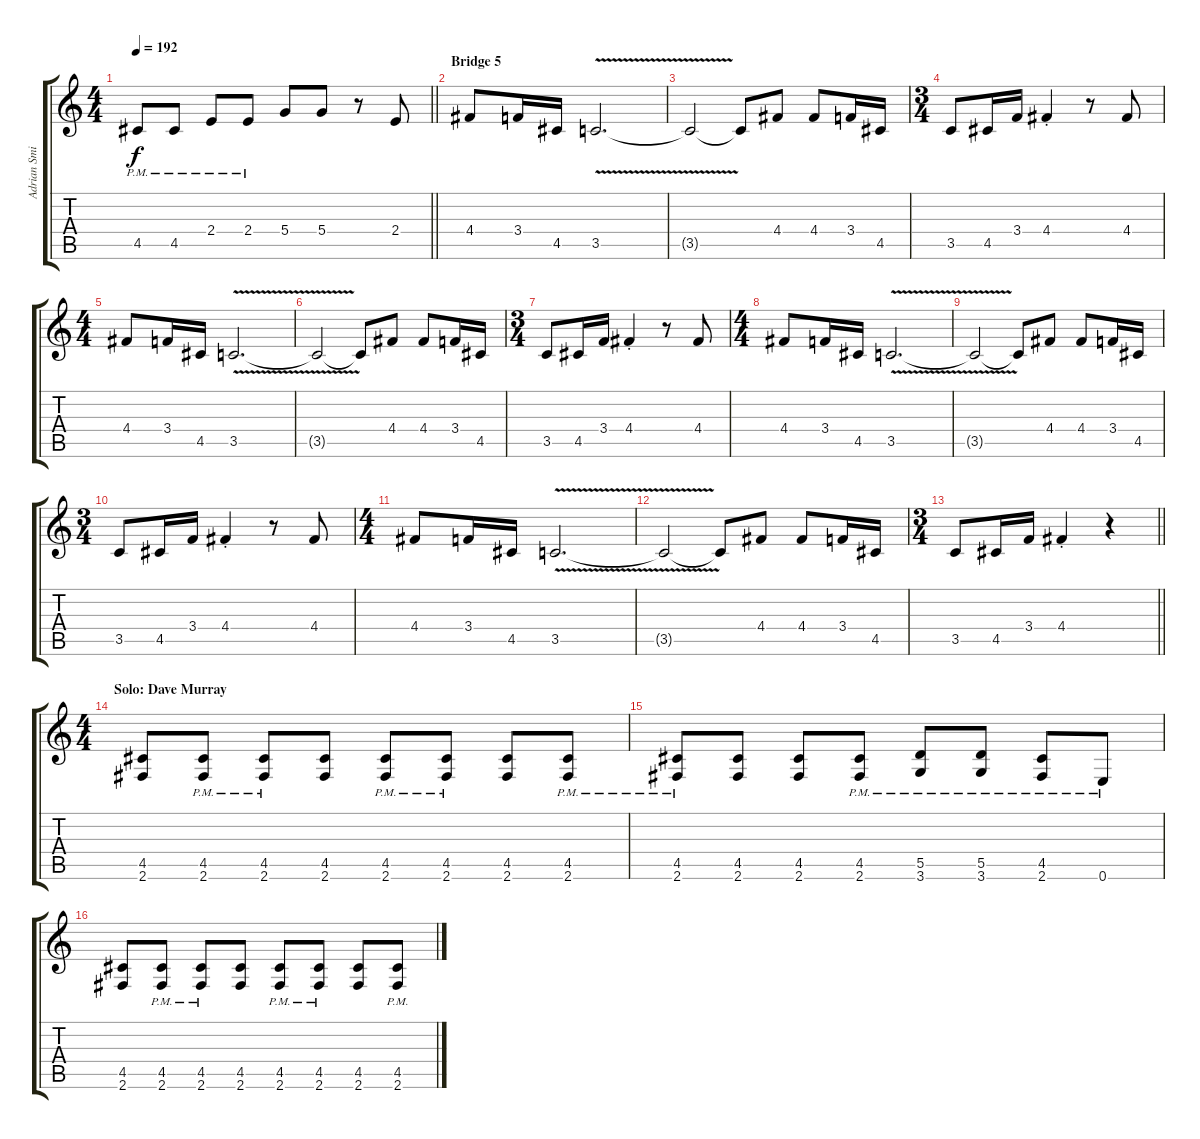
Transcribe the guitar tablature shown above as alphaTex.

\track ("Adrian Smith" "Adrian Smi") {instrument overdrivenguitar}
\staff {score tabs}
\tuning (E4 B3 G3 D3 A2 E2) {hide}
\ts (4 4)
\tempo 192
\clef g2
\barLineRight lightlight
\ks c
4.5{pm}.8{dy f} 4.5{pm}.8 2.4{pm}.8 2.4{pm}.8 5.4.8 5.4.8 r.8 2.4.8 |
\section ("" "Bridge 5")
4.4.8 3.4.16 4.5.16 3.5{v}.2{d} |
3.5{t}.2 3.5{t}.8 4.4.8 4.4.8 3.4.16 4.5.16 |
\ts (3 4)
3.5.8 4.5.16 3.4.16 4.4{st}.4 r.8 4.4.8 |
\ts (4 4)
4.4.8 3.4.16 4.5.16 3.5{v}.2{d} |
3.5{t}.2 3.5{t}.8 4.4.8 4.4.8 3.4.16 4.5.16 |
\ts (3 4)
3.5.8 4.5.16 3.4.16 4.4{st}.4 r.8 4.4.8 |
\ts (4 4)
4.4.8 3.4.16 4.5.16 3.5{v}.2{d} |
3.5{t}.2 3.5{t}.8 4.4.8 4.4.8 3.4.16 4.5.16 |
\ts (3 4)
3.5.8 4.5.16 3.4.16 4.4{st}.4 r.8 4.4.8 |
\ts (4 4)
4.4.8 3.4.16 4.5.16 3.5{v}.2{d} |
3.5{t}.2 3.5{t}.8 4.4.8 4.4.8 3.4.16 4.5.16 |
\ts (3 4)
\barLineRight lightlight
3.5.8 4.5.16 3.4.16 4.4{st}.4 r.4 |
\ts (4 4)
\section ("" "Solo: Dave Murray")
(4.5 2.6).8 (4.5{pm} 2.6{pm}).8 (4.5{pm} 2.6{pm}).8 (4.5 2.6).8 (4.5{pm} 2.6{pm}).8 (4.5{pm} 2.6{pm}).8 (4.5 2.6).8 (4.5{pm} 2.6{pm}).8 |
(4.5{pm} 2.6{pm}).8 (4.5 2.6).8 (4.5 2.6).8 (4.5{pm} 2.6{pm}).8 (5.5{pm} 3.6{pm}).8 (5.5{pm} 3.6{pm}).8 (4.5{pm} 2.6{pm}).8 0.6{pm}.8 |
(4.5 2.6).8 (4.5{pm} 2.6{pm}).8 (4.5{pm} 2.6{pm}).8 (4.5 2.6).8 (4.5{pm} 2.6{pm}).8 (4.5{pm} 2.6{pm}).8 (4.5 2.6).8 (4.5{pm} 2.6{pm}).8
